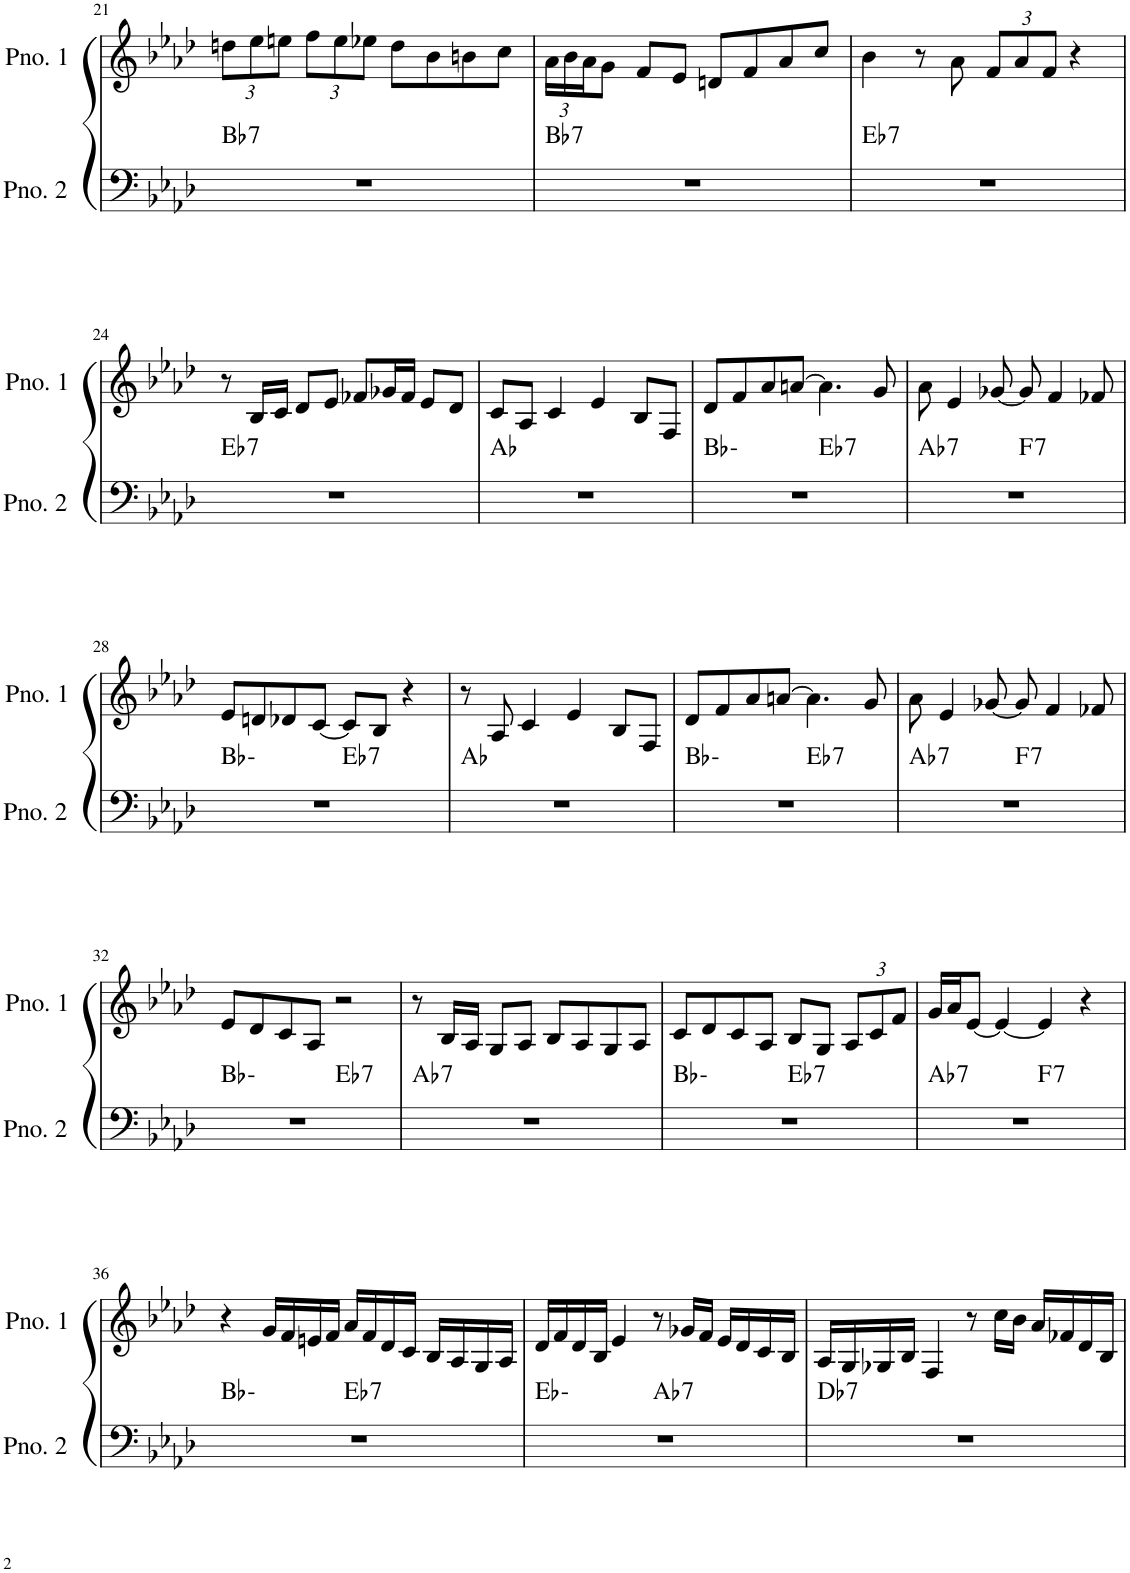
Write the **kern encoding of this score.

**kern	**harte	**kern
*part2	*part2	*part1
*staff2	*	*staff1
*I"ピアノ 2	*	*I"ピアノ 1
!!LO:PB:g=z
*clefF4	*	*clefG2
*k[b-e-a-d-]	*	*k[b-e-a-d-]
*M4/4	*	*M4/4
*	*	*Xbrackettup
=21	=21	=21
!	!LO:H:kt=7	!
1r	Bb:7	12ddn\L
.	.	12ee-\
.	.	12een\J
.	.	12ff\L
.	.	12ee\
.	.	12ee-X\J
.	.	8dd\L
.	.	8b-\
.	.	8bn\
.	.	8cc\J
=22	=22	=22
!	!LO:H:kt=7	!
1r	Bb:7	24a-\LL
.	.	24b-\
.	.	24a-\J
.	.	8g\J
.	.	8f/L
.	.	8e-/J
.	.	8dn/L
.	.	8f/
.	.	8a-/
.	.	8cc/J
=23	=23	=23
!	!LO:H:kt=7	!
1r	Eb:7	4b-\
.	.	8r
.	.	8a-\
.	.	12f/L
.	.	12a-/
.	.	12f/J
.	.	4r
!!LO:LB:g=z
=24	=24	=24
!	!LO:H:kt=7	!
1r	Eb:7	8r
.	.	16B-/LL
.	.	16c/JJ
.	.	8d-/L
.	.	8e-/J
.	.	8f-X/L
.	.	16g-X/L
.	.	16f-/JJ
.	.	8e-/L
.	.	8d-/J
=25	=25	=25
1r	Ab:maj	8c/L
.	.	8A-/J
.	.	4c/
.	.	4e-/
.	.	8B-/L
.	.	8F/J
=26	=26	=26
*^	*	*
1r	2ryy	Bb:min	8d-/L
.	.	.	8f/
.	.	.	8a-/
.	.	.	[8an/J
!	!	!LO:H:kt=7	!
.	2ryy	Eb:7	4.a\]
.	.	.	8g/
=27	=27	=27	=27
!	!	!LO:H:kt=7	!
1r	2ryy	Ab:7	8a-\
.	.	.	4e-/
.	.	.	[8g-X/
!	!	!LO:H:kt=7	!
.	2ryy	F:7	8g-/]
.	.	.	4f/
.	.	.	8f-X/
!!LO:LB:g=z
=28	=28	=28	=28
1r	2ryy	Bb:min	8e-/L
.	.	.	8dn/
.	.	.	8d-X/
.	.	.	[8c/J
!	!	!LO:H:kt=7	!
.	2ryy	Eb:7	8c/L]
.	.	.	8B-/J
.	.	.	4r
*v	*v	*	*
=29	=29	=29
1r	Ab:maj	8r
.	.	8A-/
.	.	4c/
.	.	4e-/
.	.	8B-/L
.	.	8F/J
=30	=30	=30
*^	*	*
1r	2ryy	Bb:min	8d-/L
.	.	.	8f/
.	.	.	8a-/
.	.	.	[8an/J
!	!	!LO:H:kt=7	!
.	2ryy	Eb:7	4.a\]
.	.	.	8g/
=31	=31	=31	=31
!	!	!LO:H:kt=7	!
1r	2ryy	Ab:7	8a-\
.	.	.	4e-/
.	.	.	[8g-X/
!	!	!LO:H:kt=7	!
.	2ryy	F:7	8g-/]
.	.	.	4f/
.	.	.	8f-X/
!!LO:LB:g=z
=32	=32	=32	=32
1r	2ryy	Bb:min	8e-/L
.	.	.	8d-/
.	.	.	8c/
.	.	.	8A-/J
!	!	!LO:H:kt=7	!
.	2ryy	Eb:7	2r
=33	=33	=33	=33
!	!	!LO:H:kt=7	!
*v	*v	*	*
1r	Ab:7	8r
.	.	16B-/LL
.	.	16A-/JJ
.	.	8G/L
.	.	8A-/J
.	.	8B-/L
.	.	8A-/
.	.	8G/
.	.	8A-/J
=34	=34	=34
*^	*	*
1r	2ryy	Bb:min	8c/L
.	.	.	8d-/
.	.	.	8c/
.	.	.	8A-/J
!	!	!LO:H:kt=7	!
.	2ryy	Eb:7	8B-/L
.	.	.	8G/J
.	.	.	12A-/L
.	.	.	12c/
.	.	.	12f/J
=35	=35	=35	=35
!	!	!LO:H:kt=7	!
1r	2ryy	Ab:7	16g/LL
.	.	.	16a-/J
.	.	.	[8e-/J
.	.	.	4e-/_
!	!	!LO:H:kt=7	!
.	2ryy	F:7	4e-/]
.	.	.	4r
!!LO:LB:g=z
=36	=36	=36	=36
1r	2ryy	Bb:min	4r
.	.	.	16g/LL
.	.	.	16f/
.	.	.	16en/
.	.	.	16f/JJ
!	!	!LO:H:kt=7	!
.	2ryy	Eb:7	16a-/LL
.	.	.	16f/
.	.	.	16d-/
.	.	.	16c/JJ
.	.	.	16B-/LL
.	.	.	16A-/
.	.	.	16G/
.	.	.	16A-/JJ
=37	=37	=37	=37
1r	2ryy	Eb:min	16d-/LL
.	.	.	16f/
.	.	.	16d-/
.	.	.	16B-/JJ
.	.	.	4e-/
!	!	!LO:H:kt=7	!
.	2ryy	Ab:7	8r
.	.	.	16g-X/LL
.	.	.	16f/JJ
.	.	.	16e-/LL
.	.	.	16d-/
.	.	.	16c/
.	.	.	16B-/JJ
=38	=38	=38	=38
!	!	!LO:H:kt=7	!
*v	*v	*	*
1r	Db:7	16A-/LL
.	.	16G/
.	.	16G-X/
.	.	16B-/JJ
.	.	4F/
.	.	8r
.	.	16cc\LL
.	.	16b-\JJ
.	.	16a-/LL
.	.	16f-X/
.	.	16d-/
.	.	16B-/JJ
=	=	=
*-	*-	*-
